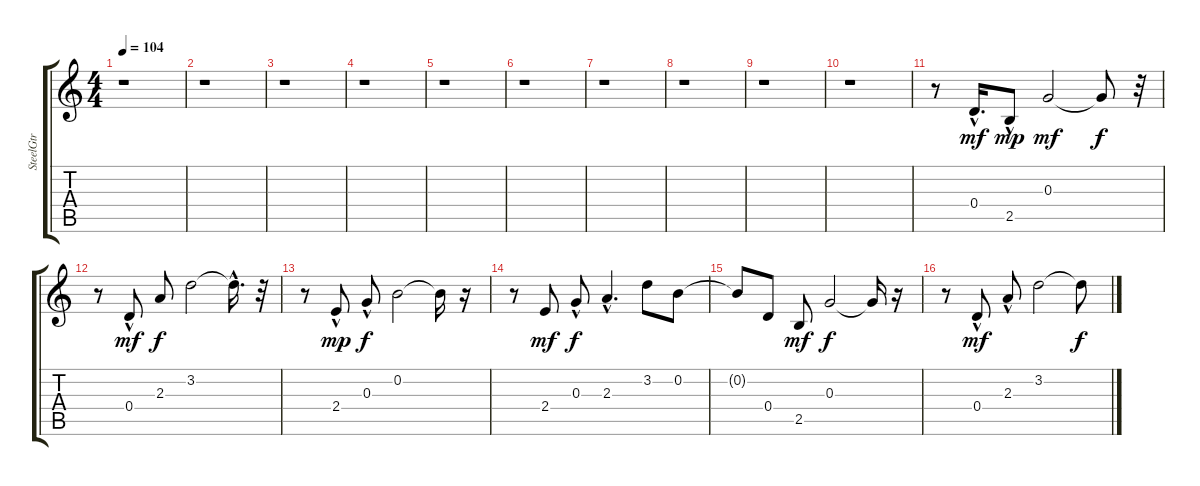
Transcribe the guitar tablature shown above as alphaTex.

\track ("SteelGtr" "SteelGtr") {instrument acousticguitarsteel}
\staff {score tabs}
\tuning (E4 B3 G3 D3 A2 E2) {hide}
\ts (4 4)
\tempo 104
\clef g2
\ks c
r.1{dy mf instrument acousticguitarsteel} |
r.1 |
r.1 |
r.1 |
r.1 |
r.1 |
r.1 |
r.1 |
r.1 |
r.1 |
r.8 0.4{hac}.16{d} 2.5{hac}.8{dy mp} 0.3.2{dy mf} 0.3{t}.8{dy f} r.32 |
r.8 0.4{hac}.8{dy mf} 2.3.8{dy f} 3.2.2 3.2{hac t}.16{d} r.32 |
r.8 2.4{hac}.8{dy mp} 0.3{hac}.8{dy f} 0.2.2 0.2{t}.16 r.16 |
r.8 2.4.8{dy mf} 0.3{hac}.8{dy f} 2.3{hac}.4{d} 3.2.8 0.2.8 |
0.2{t}.8 0.4.8 2.5.8{dy mf} 0.3.2{dy f} 0.3{t}.16 r.16 |
r.8 0.4{hac}.8{dy mf} 2.3{hac}.8 3.2.2 3.2{t}.8{dy f}
